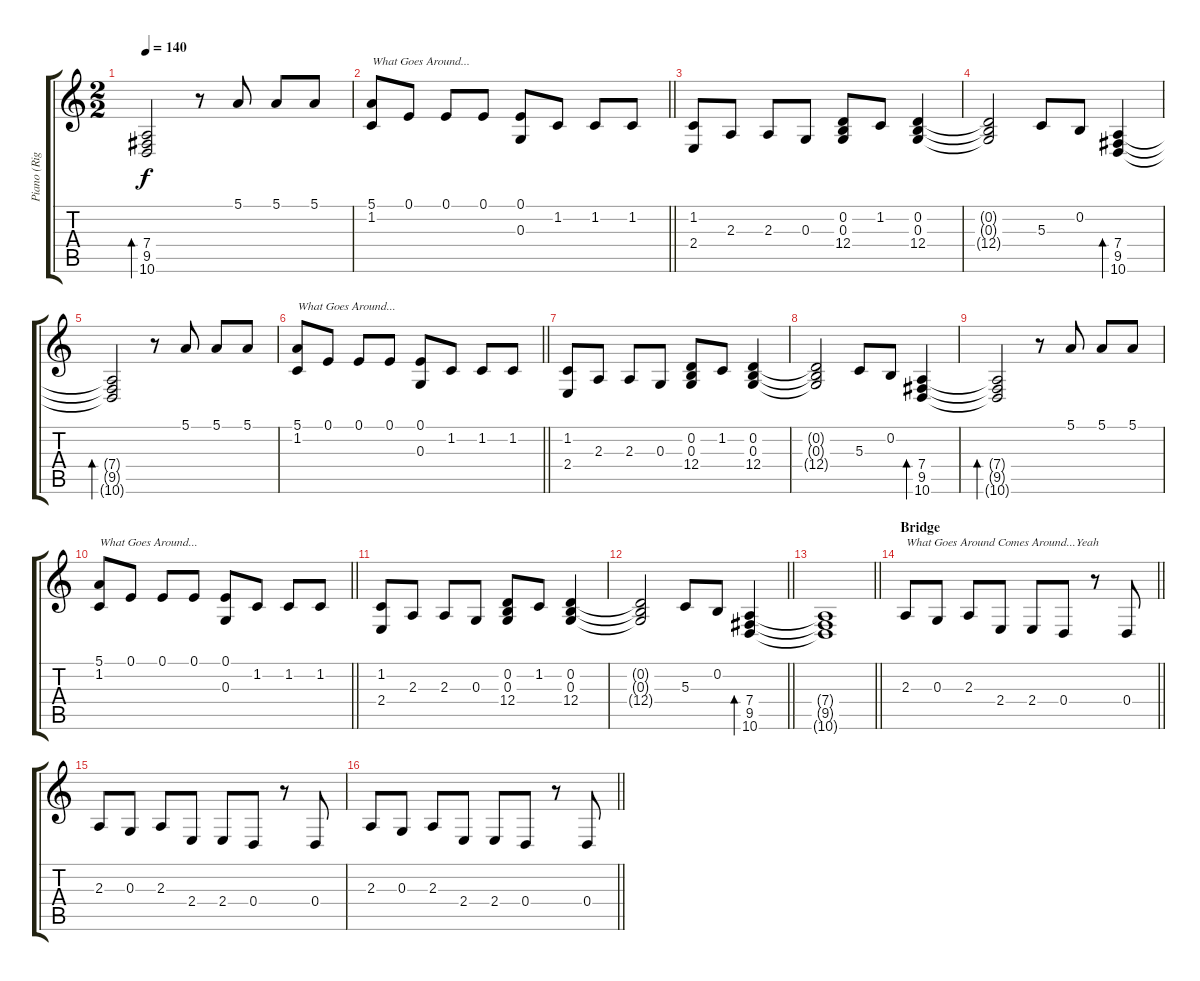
\track ("Piano (Right Hand)" "Piano (Rig") {instrument acousticgrandpiano}
\staff {score tabs}
\tuning (E4 B3 G3 D3 A2 E2) {hide}
\ts (2 2)
\tempo 140
\clef g2
\ks c
(7.4{t} 9.5{t} 10.6{t}).2{bd 480 dy f} r.8 5.1.8 5.1.8 5.1.8 |
\barLineRight lightlight
(5.1 1.2).8{txt "What Goes Around..."} 0.1.8 0.1.8 0.1.8 (0.1 0.3).8 1.2.8 1.2.8 1.2.8 |
(1.2 2.4).8 2.3.8 2.3.8 0.3.8 (0.2 0.3 12.4).8 1.2.8 (0.2 0.3 12.4).4 |
(0.2{t} 0.3{t} 12.4{t}).2 5.3.8 0.2.8 (7.4 9.5 10.6).4{bd 480} |
(7.4{t} 9.5{t} 10.6{t}).2{bd 480} r.8 5.1.8 5.1.8 5.1.8 |
\barLineRight lightlight
(5.1 1.2).8{txt "What Goes Around..."} 0.1.8 0.1.8 0.1.8 (0.1 0.3).8 1.2.8 1.2.8 1.2.8 |
(1.2 2.4).8 2.3.8 2.3.8 0.3.8 (0.2 0.3 12.4).8 1.2.8 (0.2 0.3 12.4).4 |
(0.2{t} 0.3{t} 12.4{t}).2 5.3.8 0.2.8 (7.4 9.5 10.6).4{bd 480} |
(7.4{t} 9.5{t} 10.6{t}).2{bd 480} r.8 5.1.8 5.1.8 5.1.8 |
\barLineRight lightlight
(5.1 1.2).8{txt "What Goes Around..."} 0.1.8 0.1.8 0.1.8 (0.1 0.3).8 1.2.8 1.2.8 1.2.8 |
(1.2 2.4).8 2.3.8 2.3.8 0.3.8 (0.2 0.3 12.4).8 1.2.8 (0.2 0.3 12.4).4 |
\barLineRight lightlight
(0.2{t} 0.3{t} 12.4{t}).2 5.3.8 0.2.8 (7.4 9.5 10.6).4{bd 480} |
\barLineRight lightlight
(7.4{t} 9.5{t} 10.6{t}).1 |
\section ("" "Bridge")
\barLineRight lightlight
2.3.8{txt "What Goes Around Comes Around...Yeah"} 0.3.8 2.3.8 2.4.8 2.4.8 0.4.8 r.8 0.4.8 |
2.3.8 0.3.8 2.3.8 2.4.8 2.4.8 0.4.8 r.8 0.4.8 |
\barLineRight lightlight
2.3.8 0.3.8 2.3.8 2.4.8 2.4.8 0.4.8 r.8 0.4.8
